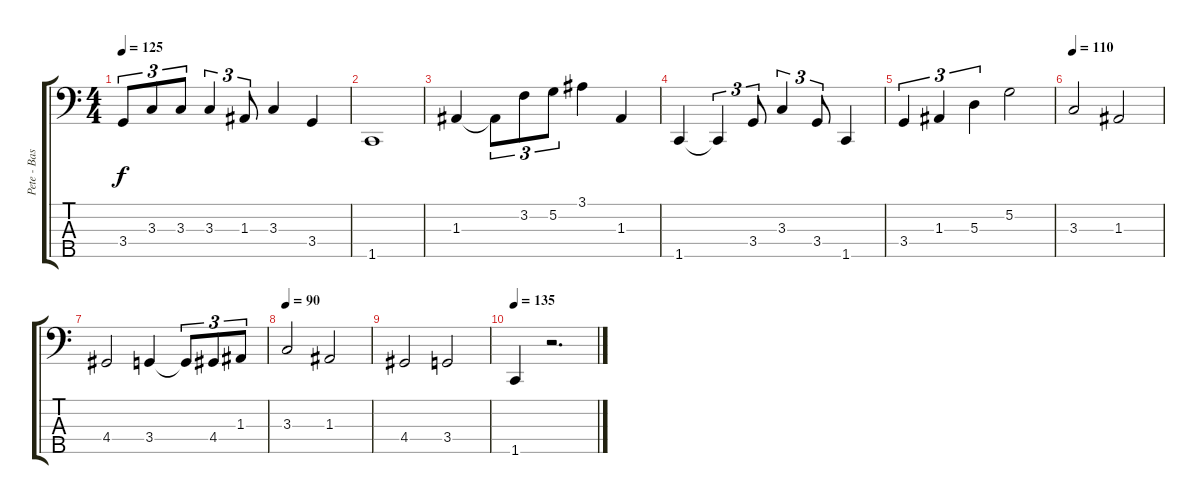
\track ("Pete - Bass" "Pete - Bas") {instrument electricbassfinger}
\staff {score tabs}
\tuning (G2 D2 A1 E1 B0) {hide}
\ts (4 4)
\tempo 125
\clef f4
\ks c
3.4.8{tu (3 2) dy f} 3.3.8{tu (3 2)} 3.3.8{tu (3 2)} 3.3.4{tu (3 2)} 1.3.8{tu (3 2)} 3.3.4 3.4.4 |
1.5.1 |
1.3.4 1.3{t}.8{tu (3 2)} 3.2.8{tu (3 2)} 5.2.8{tu (3 2)} 3.1.4 1.3.4 |
1.5.4 1.5{t}.4{tu (3 2)} 3.4.8{tu (3 2)} 3.3.4{tu (3 2)} 3.4.8{tu (3 2)} 1.5.4 |
3.4.4{tu (3 2)} 1.3.4{tu (3 2)} 5.3.4{tu (3 2)} 5.2.2 |
\tempo 110
3.3.2 1.3.2 |
4.4.2 3.4.4 3.4{t}.8{tu (3 2)} 4.4.8{tu (3 2)} 1.3.8{tu (3 2)} |
\tempo 90
3.3.2 1.3.2 |
4.4.2 3.4.2 |
\tempo 135
1.5.4 r.2{d}
